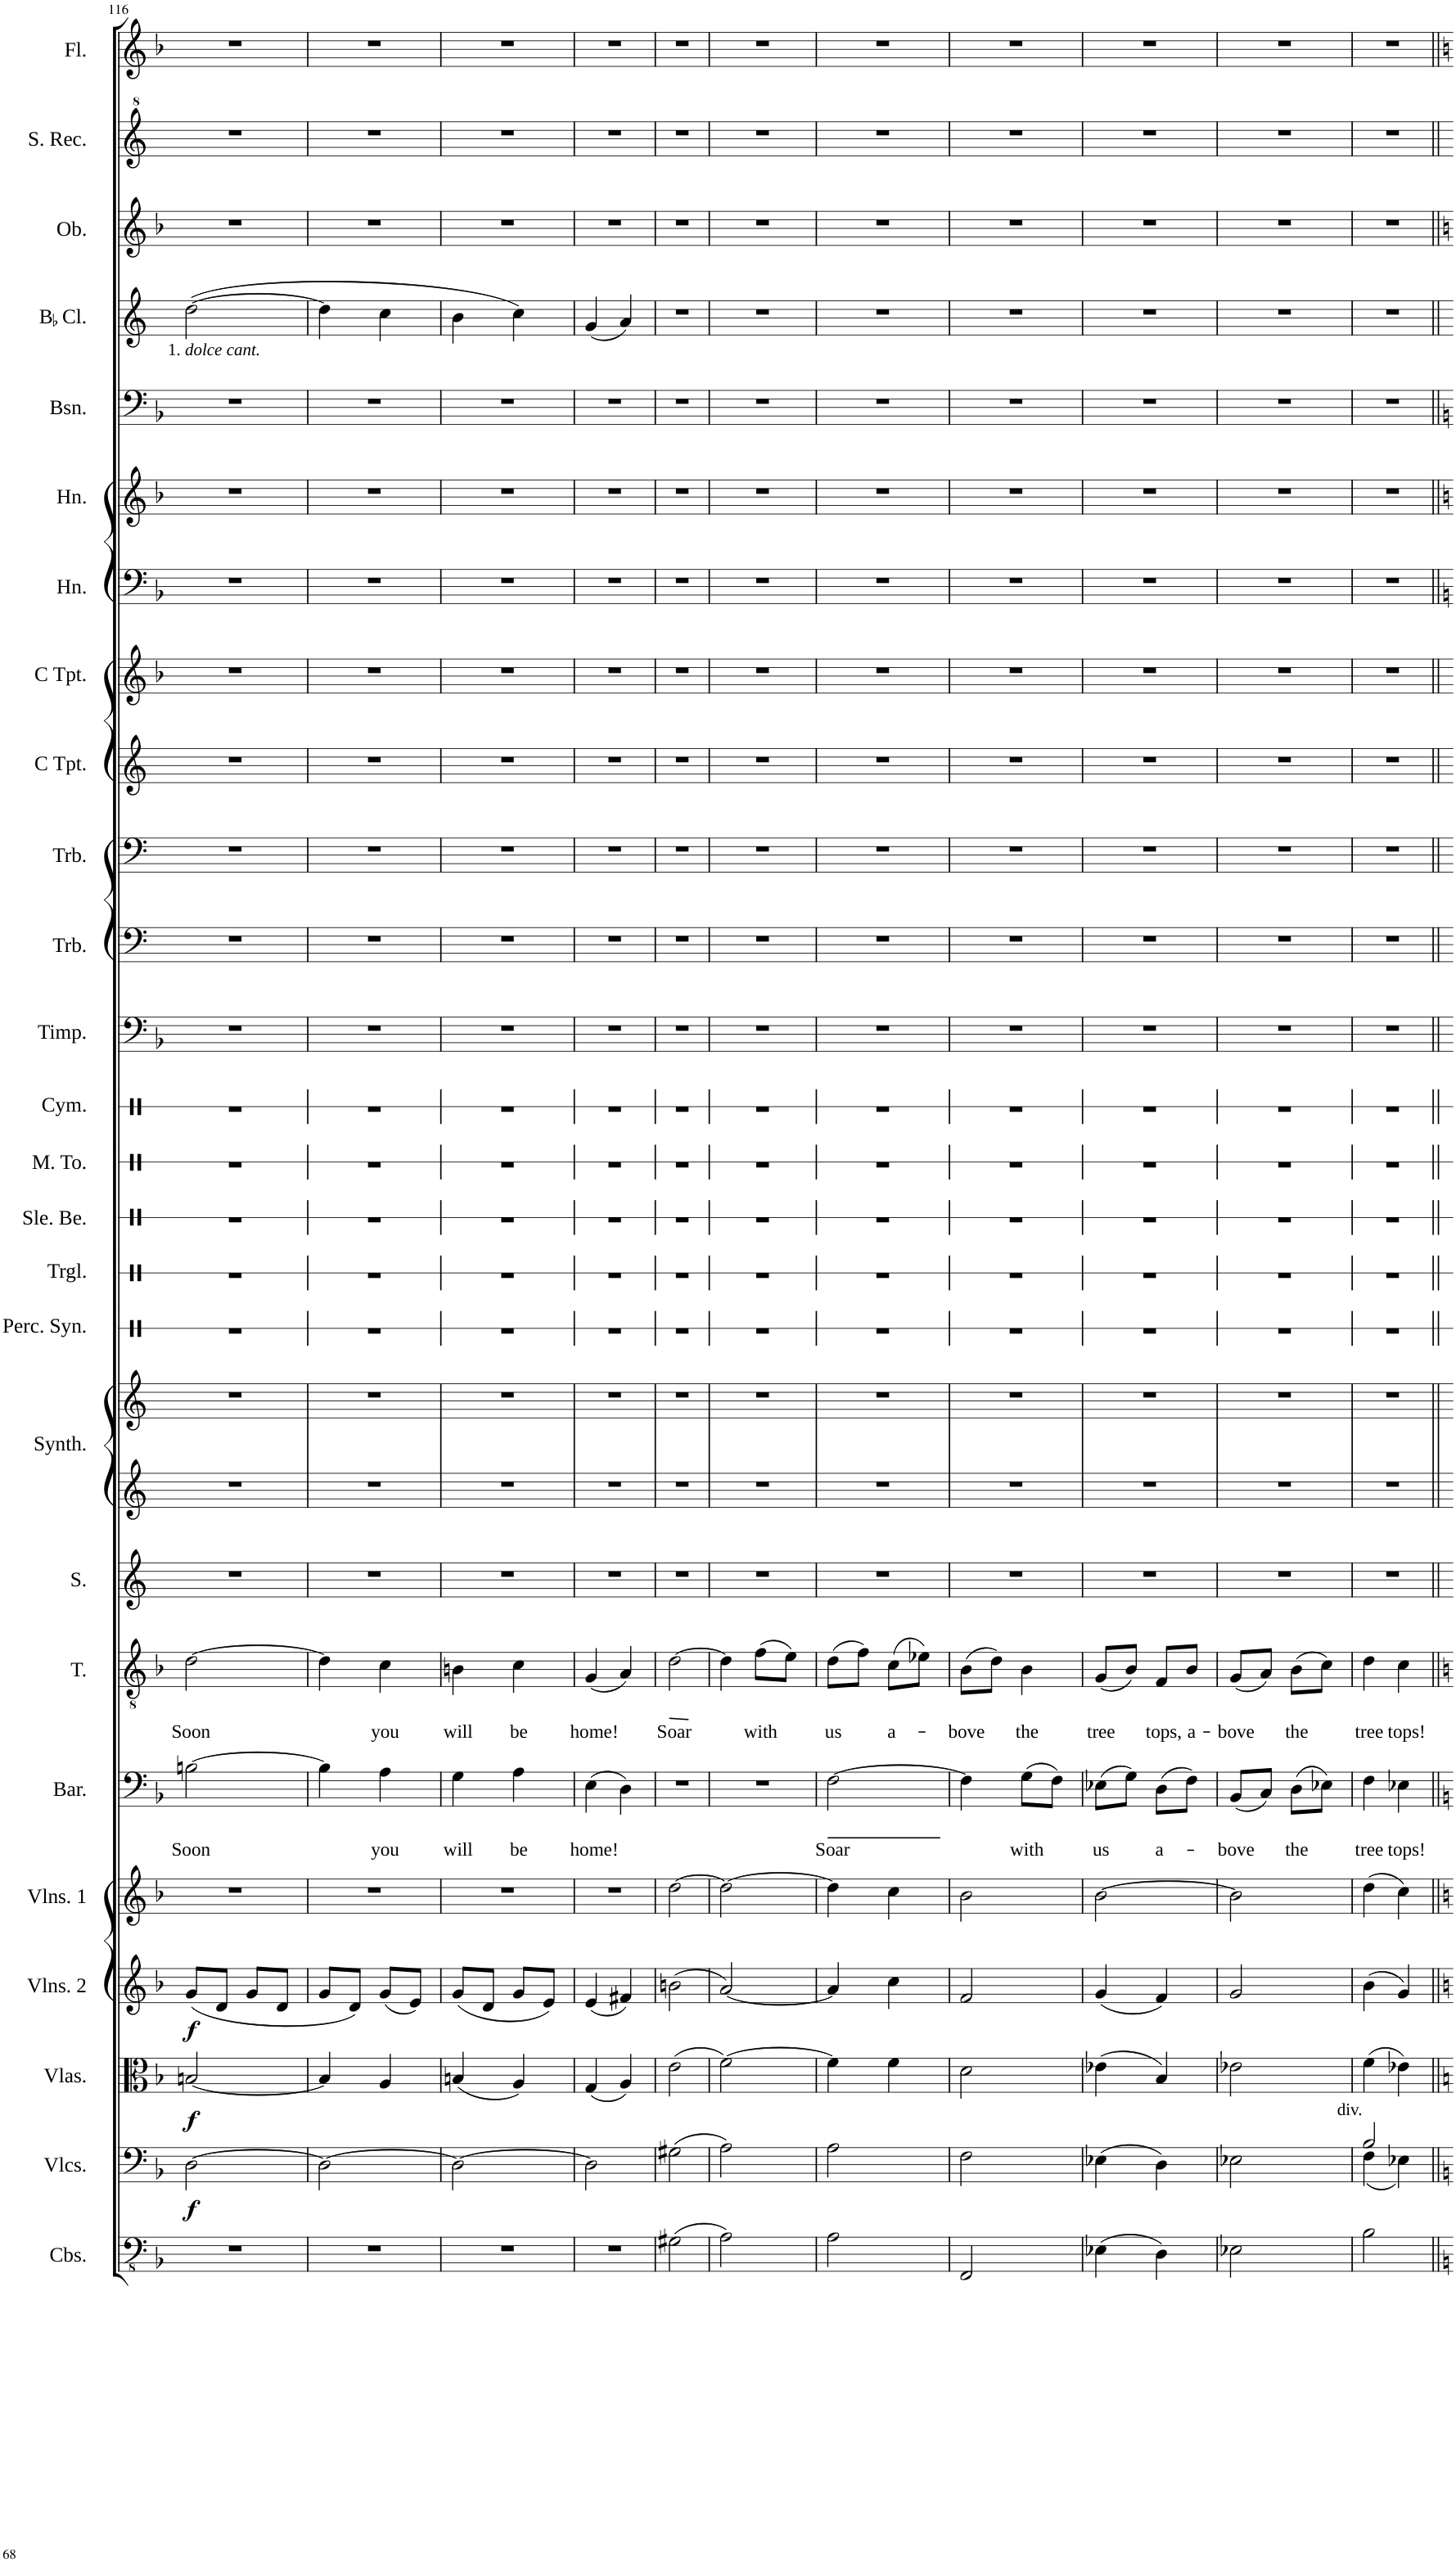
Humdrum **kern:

**kern	**kern	**dynam	**kern	**dynam	**kern	**dynam	**kern	**kern	**text	**kern	**text	**kern	**kern	**kern	**kern	**kern	**kern	**kern	**kern	**kern	**kern	**kern	**kern	**kern	**kern	**kern	**kern	**kern	**kern	**kern	**kern
*part26	*part25	*part25	*part24	*part24	*part23	*part23	*part22	*part21	*part21	*part20	*part20	*part19	*part18	*part18	*part17	*part16	*part15	*part14	*part13	*part12	*part11	*part10	*part9	*part8	*part7	*part6	*part5	*part4	*part3	*part2	*part1
*staff27	*staff26	*staff26	*staff25	*staff25	*staff24	*staff24	*staff23	*staff22	*staff22	*staff21	*staff21	*staff20	*staff19	*staff18	*staff17	*staff16	*staff15	*staff14	*staff13	*staff12	*staff11	*staff10	*staff9	*staff8	*staff7	*staff6	*staff5	*staff4	*staff3	*staff2	*staff1
*I"Contrabasses	*I"Violoncellos	*	*I"Violas	*	*I"Violins 2	*	*I"Violins 1	*I"Baritone	*	*I"Tenor	*	*I"Soprano	*I"Keyboard Synthesizer	*	*I"Percussion Synthesizer	*I"Triangle	*I"Sleigh Bells	*I"Mid Tom	*I"Cymbal	*I"Timpani	*I"Trombone	*I"Trombone	*I"C Trumpet	*I"C Trumpet	*I"Horn	*I"Horn	*I"Bassoon	*I"BaccidentalFlat Clarinet	*I"Oboe	*I"Soprano Recorder	*I"Flute
*I'Cbs.	*I'Vlcs.	*	*I'Vlas.	*	*I'Vlns. 2	*	*I'Vlns. 1	*I'Bar.	*	*I'T.	*	*I'S.	*I'Synth.	*	*I'Perc. Syn.	*I'Trgl.	*I'Sle. Be.	*I'M. To.	*I'Cym.	*I'Timp.	*I'Trb.	*I'Trb.	*I'C Tpt.	*I'C Tpt.	*I'Hn.	*I'Hn.	*I'Bsn.	*I'BaccidentalFlat Cl.	*I'Ob.	*I'S. Rec.	*I'Fl.
!!LO:PB:g=z
*clefFv4	*clefF4	*	*clefC3	*	*clefG2	*	*clefG2	*clefF4	*	*clefGv2	*	*clefG2	*clefG2	*clefG2	*clefX	*clefX	*clefX	*clefX	*clefX	*clefF4	*clefF4	*clefF4	*clefG2	*clefG2	*clefF4	*clefG2	*clefF4	*clefG2	*clefG2	*clefG^2	*clefG2
*	*	*	*	*	*	*	*	*	*	*	*	*	*	*	*	*	*	*	*	*	*	*	*	*	*ITrd4c7	*ITrd4c7	*	*ITrd1c2	*	*	*
*k[b-]	*k[b-]	*	*k[b-]	*	*k[b-]	*	*k[b-]	*k[b-]	*	*k[b-]	*	*k[]	*k[]	*k[]	*k[]	*k[]	*k[]	*k[]	*k[]	*k[b-]	*k[]	*k[]	*k[]	*k[b-]	*k[b-]	*k[b-]	*k[b-]	*k[]	*k[b-]	*k[]	*k[b-]
*M2/4	*M2/4	*	*M2/4	*	*M2/4	*	*M2/4	*M2/4	*	*M2/4	*	*M2/4	*M2/4	*M2/4	*M2/4	*M2/4	*M2/4	*M2/4	*M2/4	*M2/4	*M2/4	*M2/4	*M2/4	*M2/4	*M2/4	*M2/4	*M2/4	*M2/4	*M2/4	*M2/4	*M2/4
=116	=116	=116	=116	=116	=116	=116	=116	=116	=116	=116	=116	=116	=116	=116	=116	=116	=116	=116	=116	=116	=116	=116	=116	=116	=116	=116	=116	=116	=116	=116	=116
!	!	!	!	!	!	!	!	!	!	!	!	!	!	!	!	!	!	!	!	!	!	!	!	!	!	!	!	!LO:TX:b:t=1.	!	!	!
!	!	!	!	!	!	!	!	!	!	!	!	!	!	!	!	!	!	!	!	!	!	!	!	!	!	!	!	!LO:TX:b:i:t=dolce cant.	!	!	!
!	!	!LO:DY:b	!	!LO:DY:b	!	!LO:DY:b	!	!	!LO:LY:b	!	!LO:LY:b	!	!	!	!	!	!	!	!	!	!	!	!	!	!	!	!	!	!	!	!
2r	[2D\	f	[2Bn/	f	(8g/L	f	2r	[2Bn\	Soon	[2d\	Soon	2r	2r	2r	2r	2r	2r	2r	2r	2r	2r	2r	2r	2r	2r	2r	2r	([2dd\	2r	2r	2r
.	.	.	.	.	8d/J	.	.	.	.	.	.	.	.	.	.	.	.	.	.	.	.	.	.	.	.	.	.	.	.	.	.
.	.	.	.	.	8g/L	.	.	.	.	.	.	.	.	.	.	.	.	.	.	.	.	.	.	.	.	.	.	.	.	.	.
.	.	.	.	.	8d/J	.	.	.	.	.	.	.	.	.	.	.	.	.	.	.	.	.	.	.	.	.	.	.	.	.	.
=117	=117	=117	=117	=117	=117	=117	=117	=117	=117	=117	=117	=117	=117	=117	=117	=117	=117	=117	=117	=117	=117	=117	=117	=117	=117	=117	=117	=117	=117	=117	=117
2r	2D\_	.	4B/]	.	8g/L	.	2r	4B\]	.	4d\]	.	2r	2r	2r	2r	2r	2r	2r	2r	2r	2r	2r	2r	2r	2r	2r	2r	4dd\]	2r	2r	2r
.	.	.	.	.	8d/J)	.	.	.	.	.	.	.	.	.	.	.	.	.	.	.	.	.	.	.	.	.	.	.	.	.	.
!	!	!	!	!	!	!	!	!	!LO:LY:b	!	!LO:LY:b	!	!	!	!	!	!	!	!	!	!	!	!	!	!	!	!	!	!	!	!
.	.	.	4A/	.	(8g/L	.	.	4A\	you	4c\	you	.	.	.	.	.	.	.	.	.	.	.	.	.	.	.	.	4cc\	.	.	.
.	.	.	.	.	8e/J)	.	.	.	.	.	.	.	.	.	.	.	.	.	.	.	.	.	.	.	.	.	.	.	.	.	.
=118	=118	=118	=118	=118	=118	=118	=118	=118	=118	=118	=118	=118	=118	=118	=118	=118	=118	=118	=118	=118	=118	=118	=118	=118	=118	=118	=118	=118	=118	=118	=118
!	!	!	!	!	!	!	!	!	!LO:LY:b	!	!LO:LY:b	!	!	!	!	!	!	!	!	!	!	!	!	!	!	!	!	!	!	!	!
2r	2D\_	.	(4Bn/	.	(8g/L	.	2r	4G\	will	4Bn\	will	2r	2r	2r	2r	2r	2r	2r	2r	2r	2r	2r	2r	2r	2r	2r	2r	4b\	2r	2r	2r
.	.	.	.	.	8d/J	.	.	.	.	.	.	.	.	.	.	.	.	.	.	.	.	.	.	.	.	.	.	.	.	.	.
!	!	!	!	!	!	!	!	!	!LO:LY:b	!	!LO:LY:b	!	!	!	!	!	!	!	!	!	!	!	!	!	!	!	!	!	!	!	!
.	.	.	4A/)	.	8g/L	.	.	4A\	be	4c\	be	.	.	.	.	.	.	.	.	.	.	.	.	.	.	.	.	4cc\)	.	.	.
.	.	.	.	.	8e/J)	.	.	.	.	.	.	.	.	.	.	.	.	.	.	.	.	.	.	.	.	.	.	.	.	.	.
=119	=119	=119	=119	=119	=119	=119	=119	=119	=119	=119	=119	=119	=119	=119	=119	=119	=119	=119	=119	=119	=119	=119	=119	=119	=119	=119	=119	=119	=119	=119	=119
!	!	!	!	!	!	!	!	!	!LO:LY:b	!	!LO:LY:b	!	!	!	!	!	!	!	!	!	!	!	!	!	!	!	!	!	!	!	!
2r	2D\]	.	(4G/	.	(4e/	.	2r	(4E\	home!	(4G/	home!	2r	2r	2r	2r	2r	2r	2r	2r	2r	2r	2r	2r	2r	2r	2r	2r	(4g/	2r	2r	2r
.	.	.	4A/)	.	4f#X/)	.	.	4D\)	.	4A/)	.	.	.	.	.	.	.	.	.	.	.	.	.	.	.	.	.	4a/)	.	.	.
=120	=120	=120	=120	=120	=120	=120	=120	=120	=120	=120	=120	=120	=120	=120	=120	=120	=120	=120	=120	=120	=120	=120	=120	=120	=120	=120	=120	=120	=120	=120	=120
!	!	!	!	!	!	!	!	!	!	!	!LO:LY:b	!	!	!	!	!	!	!	!	!	!	!	!	!	!	!	!	!	!	!	!
(2GG#X\	(2G#X\	.	(2e\	.	(2bn\	.	[2dd\	2r	.	[2d\	Soar	2r	2r	2r	2r	2r	2r	2r	2r	2r	2r	2r	2r	2r	2r	2r	2r	2r	2r	2r	2r
=121	=121	=121	=121	=121	=121	=121	=121	=121	=121	=121	=121	=121	=121	=121	=121	=121	=121	=121	=121	=121	=121	=121	=121	=121	=121	=121	=121	=121	=121	=121	=121
2AA\)	2A\)	.	[2f\)	.	[2a/)	.	2dd\_	2r	.	4d\]	.	2r	2r	2r	2r	2r	2r	2r	2r	2r	2r	2r	2r	2r	2r	2r	2r	2r	2r	2r	2r
!	!	!	!	!	!	!	!	!	!	!	!LO:LY:b	!	!	!	!	!	!	!	!	!	!	!	!	!	!	!	!	!	!	!	!
.	.	.	.	.	.	.	.	.	.	(8f\L	with	.	.	.	.	.	.	.	.	.	.	.	.	.	.	.	.	.	.	.	.
.	.	.	.	.	.	.	.	.	.	8e\J)	.	.	.	.	.	.	.	.	.	.	.	.	.	.	.	.	.	.	.	.	.
=122	=122	=122	=122	=122	=122	=122	=122	=122	=122	=122	=122	=122	=122	=122	=122	=122	=122	=122	=122	=122	=122	=122	=122	=122	=122	=122	=122	=122	=122	=122	=122
!	!	!	!	!	!	!	!	!	!LO:LY:b	!	!LO:LY:b	!	!	!	!	!	!	!	!	!	!	!	!	!	!	!	!	!	!	!	!
2AA\	2A\	.	4f\]	.	4a/]	.	4dd\]	[2F\	Soar	(8d\L	us	2r	2r	2r	2r	2r	2r	2r	2r	2r	2r	2r	2r	2r	2r	2r	2r	2r	2r	2r	2r
.	.	.	.	.	.	.	.	.	.	8f\J)	.	.	.	.	.	.	.	.	.	.	.	.	.	.	.	.	.	.	.	.	.
!	!	!	!	!	!	!	!	!	!	!	!LO:LY:b	!	!	!	!	!	!	!	!	!	!	!	!	!	!	!	!	!	!	!	!
.	.	.	4f\	.	4cc\	.	4cc\	.	.	(8c\L	a-	.	.	.	.	.	.	.	.	.	.	.	.	.	.	.	.	.	.	.	.
.	.	.	.	.	.	.	.	.	.	8e-X\J)	.	.	.	.	.	.	.	.	.	.	.	.	.	.	.	.	.	.	.	.	.
=123	=123	=123	=123	=123	=123	=123	=123	=123	=123	=123	=123	=123	=123	=123	=123	=123	=123	=123	=123	=123	=123	=123	=123	=123	=123	=123	=123	=123	=123	=123	=123
!	!	!	!	!	!	!	!	!	!	!	!LO:LY:b	!	!	!	!	!	!	!	!	!	!	!	!	!	!	!	!	!	!	!	!
2FFF/	2F\	.	2d\	.	2f/	.	2b-\	4F\]	.	(8B-\L	bove	2r	2r	2r	2r	2r	2r	2r	2r	2r	2r	2r	2r	2r	2r	2r	2r	2r	2r	2r	2r
.	.	.	.	.	.	.	.	.	.	8d\J)	.	.	.	.	.	.	.	.	.	.	.	.	.	.	.	.	.	.	.	.	.
!	!	!	!	!	!	!	!	!	!LO:LY:b	!	!LO:LY:b	!	!	!	!	!	!	!	!	!	!	!	!	!	!	!	!	!	!	!	!
.	.	.	.	.	.	.	.	(8G\L	with	4B-\	the	.	.	.	.	.	.	.	.	.	.	.	.	.	.	.	.	.	.	.	.
.	.	.	.	.	.	.	.	8F\J)	.	.	.	.	.	.	.	.	.	.	.	.	.	.	.	.	.	.	.	.	.	.	.
=124	=124	=124	=124	=124	=124	=124	=124	=124	=124	=124	=124	=124	=124	=124	=124	=124	=124	=124	=124	=124	=124	=124	=124	=124	=124	=124	=124	=124	=124	=124	=124
!	!	!	!	!	!	!	!	!	!LO:LY:b	!	!LO:LY:b	!	!	!	!	!	!	!	!	!	!	!	!	!	!	!	!	!	!	!	!
(4EE-X\	(4E-X\	.	(4e-X\	.	(4g/	.	[2b-\	(8E-X\L	us	(8G/L	tree	2r	2r	2r	2r	2r	2r	2r	2r	2r	2r	2r	2r	2r	2r	2r	2r	2r	2r	2r	2r
.	.	.	.	.	.	.	.	8G\J)	.	8B-/J)	.	.	.	.	.	.	.	.	.	.	.	.	.	.	.	.	.	.	.	.	.
!	!	!	!	!	!	!	!	!	!LO:LY:b	!	!LO:LY:b	!	!	!	!	!	!	!	!	!	!	!	!	!	!	!	!	!	!	!	!
4DD\)	4D\)	.	4B-/)	.	4f/)	.	.	(8D\L	a-	8F/L	tops,	.	.	.	.	.	.	.	.	.	.	.	.	.	.	.	.	.	.	.	.
!	!	!	!	!	!	!	!	!	!	!	!LO:LY:b	!	!	!	!	!	!	!	!	!	!	!	!	!	!	!	!	!	!	!	!
.	.	.	.	.	.	.	.	8F\J)	.	8B-/J	a-	.	.	.	.	.	.	.	.	.	.	.	.	.	.	.	.	.	.	.	.
=125	=125	=125	=125	=125	=125	=125	=125	=125	=125	=125	=125	=125	=125	=125	=125	=125	=125	=125	=125	=125	=125	=125	=125	=125	=125	=125	=125	=125	=125	=125	=125
!	!	!	!	!	!	!	!	!	!LO:LY:b	!	!LO:LY:b	!	!	!	!	!	!	!	!	!	!	!	!	!	!	!	!	!	!	!	!
2EE-X\	2E-X\	.	2e-X\	.	2g/	.	2b-\]	(8BB-/L	bove	(8G/L	-bove	2r	2r	2r	2r	2r	2r	2r	2r	2r	2r	2r	2r	2r	2r	2r	2r	2r	2r	2r	2r
.	.	.	.	.	.	.	.	8C/J)	.	8A/J)	.	.	.	.	.	.	.	.	.	.	.	.	.	.	.	.	.	.	.	.	.
!	!	!	!	!	!	!	!	!	!LO:LY:b	!	!LO:LY:b	!	!	!	!	!	!	!	!	!	!	!	!	!	!	!	!	!	!	!	!
.	.	.	.	.	.	.	.	(8D\L	the	(8B-\L	the	.	.	.	.	.	.	.	.	.	.	.	.	.	.	.	.	.	.	.	.
.	.	.	.	.	.	.	.	8E-X\J)	.	8c\J)	.	.	.	.	.	.	.	.	.	.	.	.	.	.	.	.	.	.	.	.	.
=126	=126	=126	=126	=126	=126	=126	=126	=126	=126	=126	=126	=126	=126	=126	=126	=126	=126	=126	=126	=126	=126	=126	=126	=126	=126	=126	=126	=126	=126	=126	=126
*	*^	*	*	*	*	*	*	*	*	*	*	*	*	*	*	*	*	*	*	*	*	*	*	*	*	*	*	*	*	*	*
!	!LO:TX:a:t=div.	!	!	!	!	!	!	!	!	!	!	!	!	!	!	!	!	!	!	!	!	!	!	!	!	!	!	!	!	!	!	!
!	!	!	!	!	!	!	!	!	!	!LO:LY:b	!	!LO:LY:b	!	!	!	!	!	!	!	!	!	!	!	!	!	!	!	!	!	!	!	!
2BB-\	2B-/	(4F\	.	(4f\	.	(4b-\	.	(4dd\	4F\	tree	4d\	tree	2r	2r	2r	2r	2r	2r	2r	2r	2r	2r	2r	2r	2r	2r	2r	2r	2r	2r	2r	2r
!	!	!	!	!	!	!	!	!	!	!LO:LY:b	!	!LO:LY:b	!	!	!	!	!	!	!	!	!	!	!	!	!	!	!	!	!	!	!	!
.	.	4E-X\)	.	4e-X\)	.	4g/)	.	4cc\)	4E-X\	tops!	4c\	tops!	.	.	.	.	.	.	.	.	.	.	.	.	.	.	.	.	.	.	.	.
*	*v	*v	*	*	*	*	*	*	*	*	*	*	*	*	*	*	*	*	*	*	*	*	*	*	*	*	*	*	*	*	*	*
=||	=||	=||	=||	=||	=||	=||	=||	=||	=||	=||	=||	=||	=||	=||	=||	=||	=||	=||	=||	=||	=||	=||	=||	=||	=||	=||	=||	=||	=||	=||	=||
*-	*-	*-	*-	*-	*-	*-	*-	*-	*-	*-	*-	*-	*-	*-	*-	*-	*-	*-	*-	*-	*-	*-	*-	*-	*-	*-	*-	*-	*-	*-	*-
